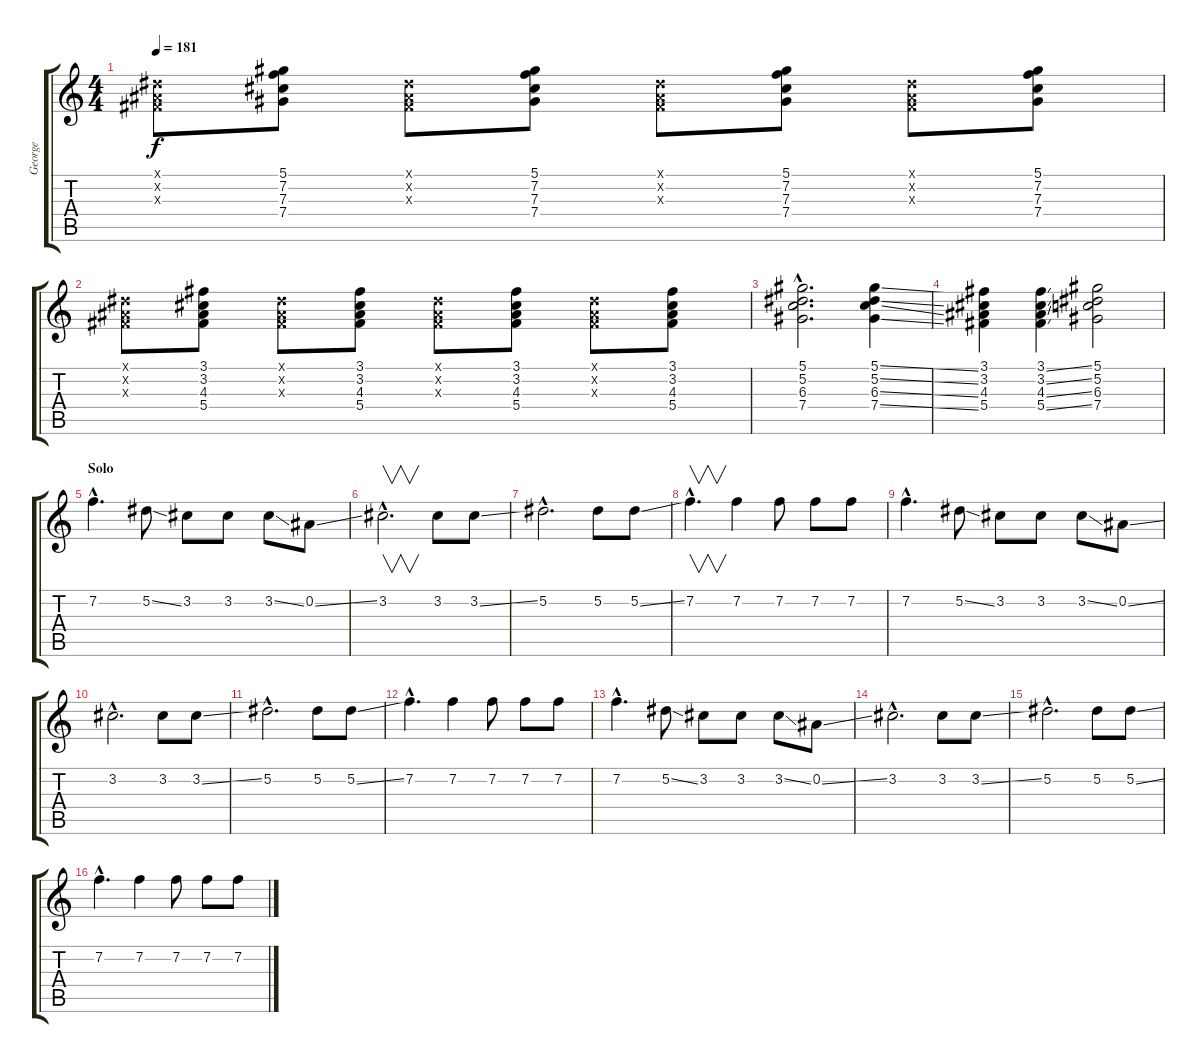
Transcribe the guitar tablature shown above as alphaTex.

\track ("George" "George") {instrument acousticguitarsteel}
\staff {score tabs}
\tuning (Eb4 Bb3 Gb3 Db3 Ab2 Eb2) {hide}
\ts (4 4)
\tempo 181
\clef g2
\ks c
(0.1{x} 0.2{x} 0.3{x}).8{dy f} (5.1 7.2 7.3 7.4).8 (0.1{x} 0.2{x} 0.3{x}).8 (5.1 7.2 7.3 7.4).8 (0.1{x} 0.2{x} 0.3{x}).8 (5.1 7.2 7.3 7.4).8 (0.1{x} 0.2{x} 0.3{x}).8 (5.1 7.2 7.3 7.4).8 |
(0.1{x} 0.2{x} 0.3{x}).8 (3.1 3.2 4.3 5.4).8 (0.1{x} 0.2{x} 0.3{x}).8 (3.1 3.2 4.3 5.4).8 (0.1{x} 0.2{x} 0.3{x}).8 (3.1 3.2 4.3 5.4).8 (0.1{x} 0.2{x} 0.3{x}).8 (3.1 3.2 4.3 5.4).8 |
(5.1{hac} 5.2{hac} 6.3{hac} 7.4{hac}).2{d} (5.1{ss} 5.2{ss} 6.3{ss} 7.4{ss}).4 |
(3.1 3.2 4.3 5.4).4 (3.1{ss} 3.2{ss} 4.3{ss} 5.4{ss}).4 (5.1 5.2 6.3 7.4).2 |
\section ("" "Solo")
7.2{hac}.4{d} 5.2{ss}.8 3.2.8 3.2.8 3.2{ss}.8 0.2{ss}.8 |
3.2{hac}.2{v d} 3.2.8 3.2{ss}.8 |
5.2{hac}.2{d} 5.2.8 5.2{ss}.8 |
7.2{hac}.4{v d} 7.2.4 7.2.8 7.2.8 7.2.8 |
7.2{hac}.4{d} 5.2{ss}.8 3.2.8 3.2.8 3.2{ss}.8 0.2{ss}.8 |
3.2{hac}.2{d} 3.2.8 3.2{ss}.8 |
5.2{hac}.2{d} 5.2.8 5.2{ss}.8 |
7.2{hac}.4{d} 7.2.4 7.2.8 7.2.8 7.2.8 |
7.2{hac}.4{d} 5.2{ss}.8 3.2.8 3.2.8 3.2{ss}.8 0.2{ss}.8 |
3.2{hac}.2{d} 3.2.8 3.2{ss}.8 |
5.2{hac}.2{d} 5.2.8 5.2{ss}.8 |
7.2{hac}.4{d} 7.2.4 7.2.8 7.2.8 7.2.8
